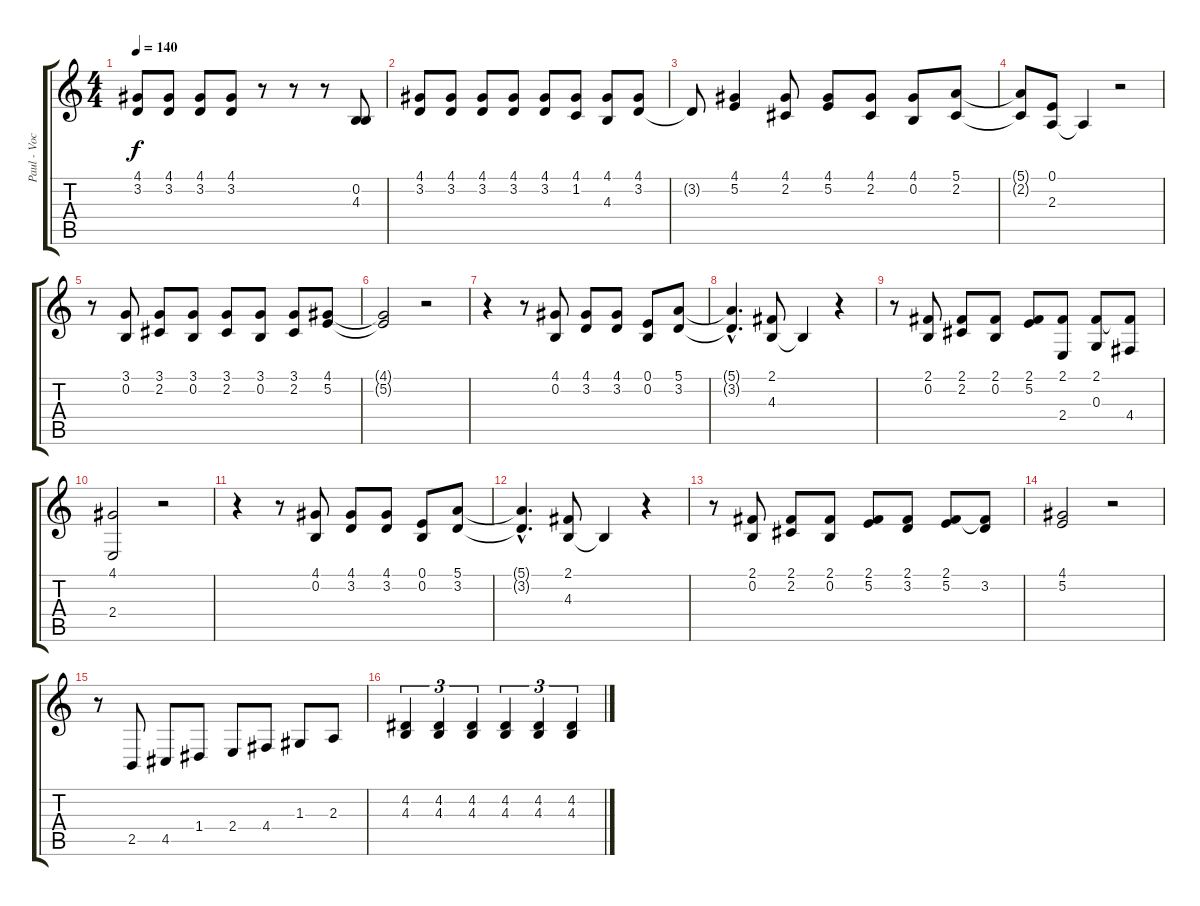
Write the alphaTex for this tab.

\track ("Paul - Vocal" "Paul - Voc") {instrument electricgrandpiano}
\staff {score tabs}
\tuning (E4 B3 G3 D3 A2 E2) {hide}
\ts (4 4)
\tempo 140
\clef g2
\ks c
(4.1 3.2).8{dy f} (4.1 3.2).8 (4.1 3.2).8 (4.1 3.2).8 r.8 r.8 r.8 (0.2 4.3).8 |
(4.1 3.2).8 (4.1 3.2).8 (4.1 3.2).8 (4.1 3.2).8 (4.1 3.2).8 (4.1 1.2).8 (4.1 4.3).8 (4.1 3.2).8 |
3.2{t}.8 (4.1 5.2).4 (4.1 2.2).8 (4.1 5.2).8 (4.1 2.2).8 (4.1 0.2).8 (5.1 2.2).8 |
(5.1{t} 2.2{t}).8 (0.1 2.3).8 2.3{t}.4 r.2 |
r.8 (3.1 0.2).8 (3.1 2.2).8 (3.1 0.2).8 (3.1 2.2).8 (3.1 0.2).8 (3.1 2.2).8 (4.1 5.2).8 |
(4.1{t} 5.2{t}).2 r.2 |
r.4 r.8 (4.1 0.2).8 (4.1 3.2).8 (4.1 3.2).8 (0.1 0.2).8 (5.1 3.2).8 |
(5.1{hac t} 3.2{hac t}).4{d} (2.1 4.3).8 4.3{t}.4 r.4 |
r.8 (2.1 0.2).8 (2.1 2.2).8 (2.1 0.2).8 (2.1 5.2).8 (2.1 2.4).8 (2.1 0.3).8 (2.1{t} 4.4).8 |
(4.1 2.4).2 r.2 |
r.4 r.8 (4.1 0.2).8 (4.1 3.2).8 (4.1 3.2).8 (0.1 0.2).8 (5.1 3.2).8 |
(5.1{hac t} 3.2{hac t}).4{d} (2.1 4.3).8 4.3{t}.4 r.4 |
r.8 (2.1 0.2).8 (2.1 2.2).8 (2.1 0.2).8 (2.1 5.2).8 (2.1 3.2).8 (2.1 5.2).8 (2.1{t} 3.2).8 |
(4.1 5.2).2 r.2 |
r.8{instrument electricguitarjazz} 2.5.8 4.5.8 1.4.8 2.4.8 4.4.8 1.3.8 2.3.8 |
(4.2 4.3).4{tu (3 2)} (4.2 4.3).4{tu (3 2)} (4.2 4.3).4{tu (3 2)} (4.2 4.3).4{tu (3 2)} (4.2 4.3).4{tu (3 2)} (4.2 4.3).4{tu (3 2)}
